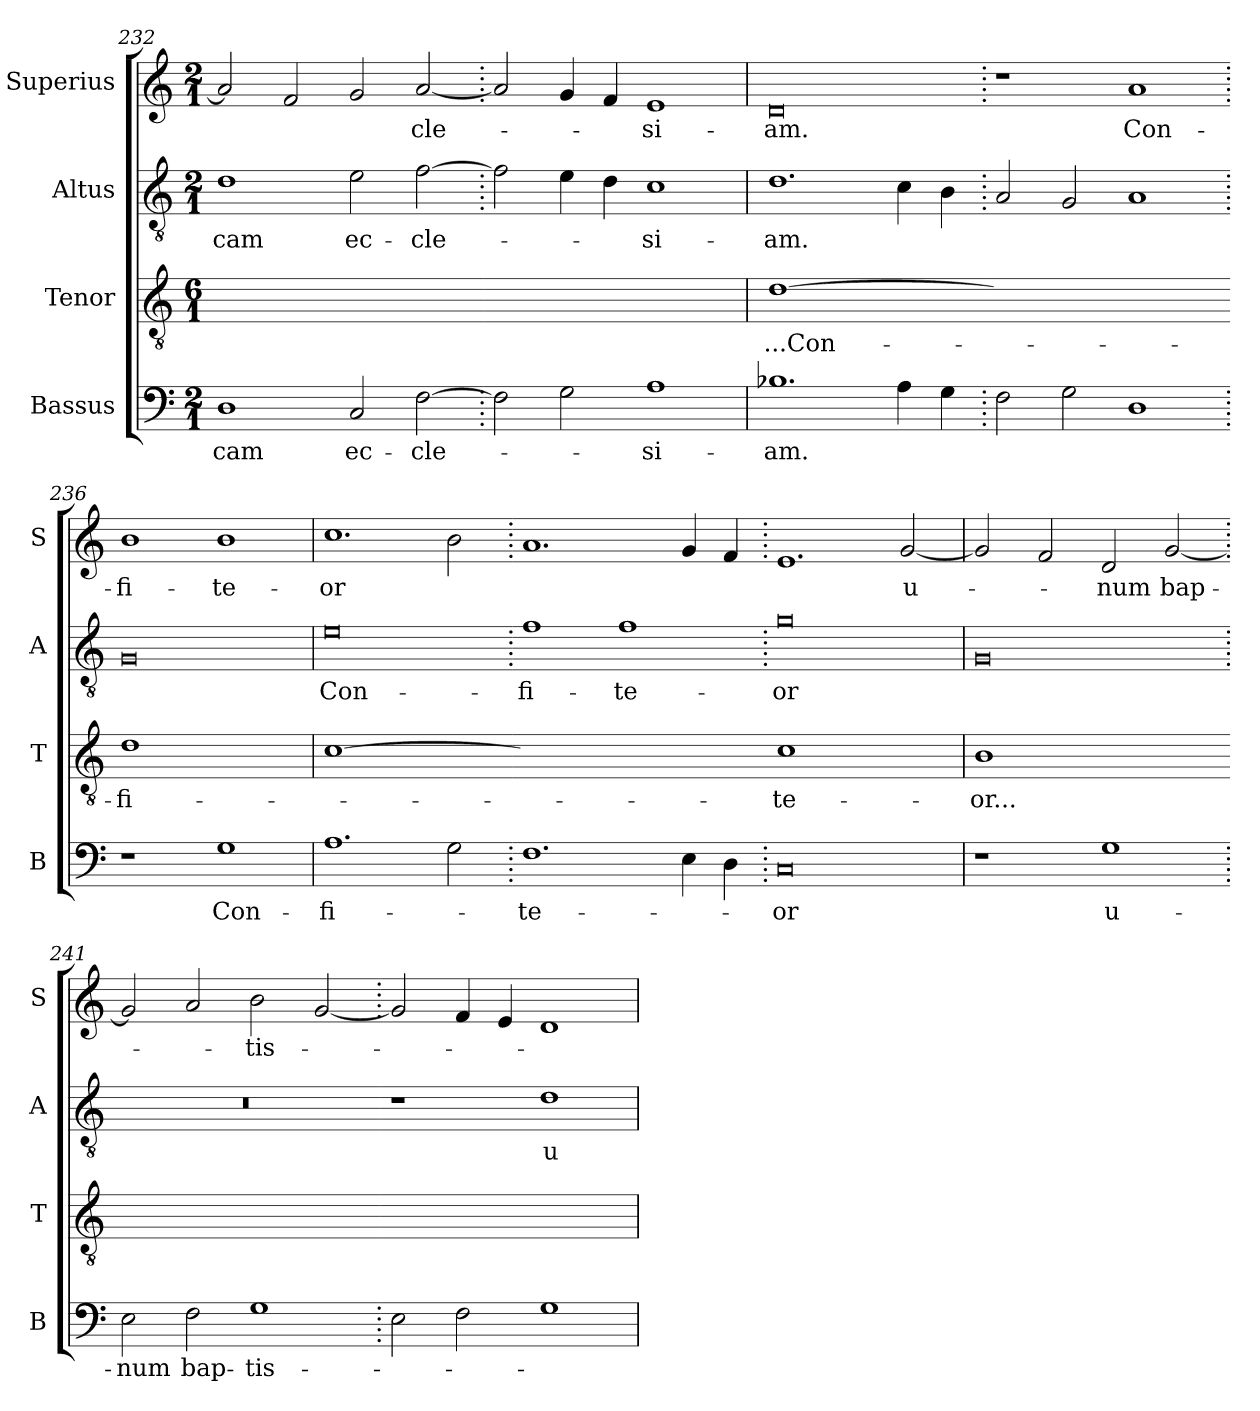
**kern	**text	**kern	**text	**kern	**text	**kern	**text
*part4	*part4	*part3	*part3	*part2	*part2	*part1	*part1
*staff4	*staff4	*staff3	*staff3	*staff2	*staff2	*staff1	*staff1
*I"Bassus	*	*I"Tenor	*	*I"Altus	*	*I"Superius	*
*I'B	*	*I'T	*	*I'A	*	*I'S	*
*clefF4	*	*clefGv2	*	*clefGv2	*	*clefG2	*
*k[]	*	*k[]	*	*k[]	*	*k[]	*
*M2/1	*	*M6/1	*	*M2/1	*	*M2/1	*
=232	=232	=232	=232	=232	=232	=232	=232
!	!	!LO:N:vis=1	!	!	!	!	!
1D	-cam	0ryy	.	1d	-cam	2a/]	.
.	.	.	.	.	.	2f/	.
2C/	ec-	.	.	2e\	ec-	2g/	.
[2F\	-cle-	.	.	[2f\	-cle-	[2a/	-cle-
=233.	=233.	=233-	=233.	=233.	=233.	=233.	=233.
!	!	!LO:N:vis=1	!	!	!	!	!
2F\]	.	0ryy	.	2f\]	.	2a/]	.
2G\	.	.	.	4e\	.	4g/	.
.	.	.	.	4d\	.	4f/	.
1A	-si-	.	.	1c	-si-	1e	-si-
=234	=234	=234	=234	=234	=234	=234	=234
!	!	!LO:N:vis=1	!	!	!	!	!
1.B-X	-am.	[0d	...Con-	1.d	-am.	0d	-am.
4A\	.	.	.	4c\	.	.	.
4G\	.	.	.	4B\	.	.	.
=235.	=235.	=235-	=235.	=235.	=235.	=235.	=235.
!	!	!LO:N:vis=1	!	!	!	!	!
2F\	.	0dyy]	.	2A/	.	1r	.
2G\	.	.	.	2G/	.	.	.
1D	.	.	.	1A	.	1a	Con-
=236.	=236.	=236-	=236.	=236.	=236.	=236.	=236.
!	!	!LO:N:vis=1	!	!	!	!	!
1r	.	0d	-fi-	0G	.	1b	-fi-
1G	Con-	.	.	.	.	1b	-te-
=237	=237	=237	=237	=237	=237	=237	=237
!	!	!LO:N:vis=1	!	!	!	!	!
1.A	-fi-	[0c	.	0e	Con-	1.cc	-or
2G\	.	.	.	.	.	2b\	.
=238.	=238.	=238-	=238.	=238.	=238.	=238.	=238.
!	!	!LO:N:vis=1	!	!	!	!	!
1.F	-te-	0cyy]	.	1f	-fi-	1.a	.
.	.	.	.	1f	-te-	.	.
4E\	.	.	.	.	.	4g/	.
4D\	.	.	.	.	.	4f/	.
=239.	=239.	=239-	=239.	=239.	=239.	=239.	=239.
!	!	!LO:N:vis=1	!	!	!	!	!
0C	-or	0c	-te-	0g	-or	1.e	.
.	.	.	.	.	.	[2g/	u-
=240	=240	=240	=240	=240	=240	=240	=240
!	!	!LO:N:vis=1	!	!	!	!	!
1r	.	[y0B	-or...	0G	.	2g/]	.
.	.	.	.	.	.	2f/	.
1G	u-	.	.	.	.	2d/	-num
.	.	.	.	.	.	[2g/	bap-
=241.	=241.	=241-	=241.	=241.	=241.	=241.	=241.
!	!	!LO:N:vis=1	!	!	!	!	!
2E\	-num	0Byy_	.	0r	.	2g/]	.
2F\	bap-	.	.	.	.	2a/	.
1G	-tis-	.	.	.	.	2b\	-tis-
.	.	.	.	.	.	[2g/	.
=242.	=242.	=242-	=242.	=242.	=242.	=242.	=242.
!	!	!LO:N:vis=1	!	!	!	!	!
2E\	.	0Byy]	.	1r	.	2g/]	.
2F\	.	.	.	.	.	4f/	.
.	.	.	.	.	.	4e/	.
1G	.	.	.	1d	u-	1d	.
=	=	=	=	=	=	=	=
*-	*-	*-	*-	*-	*-	*-	*-
